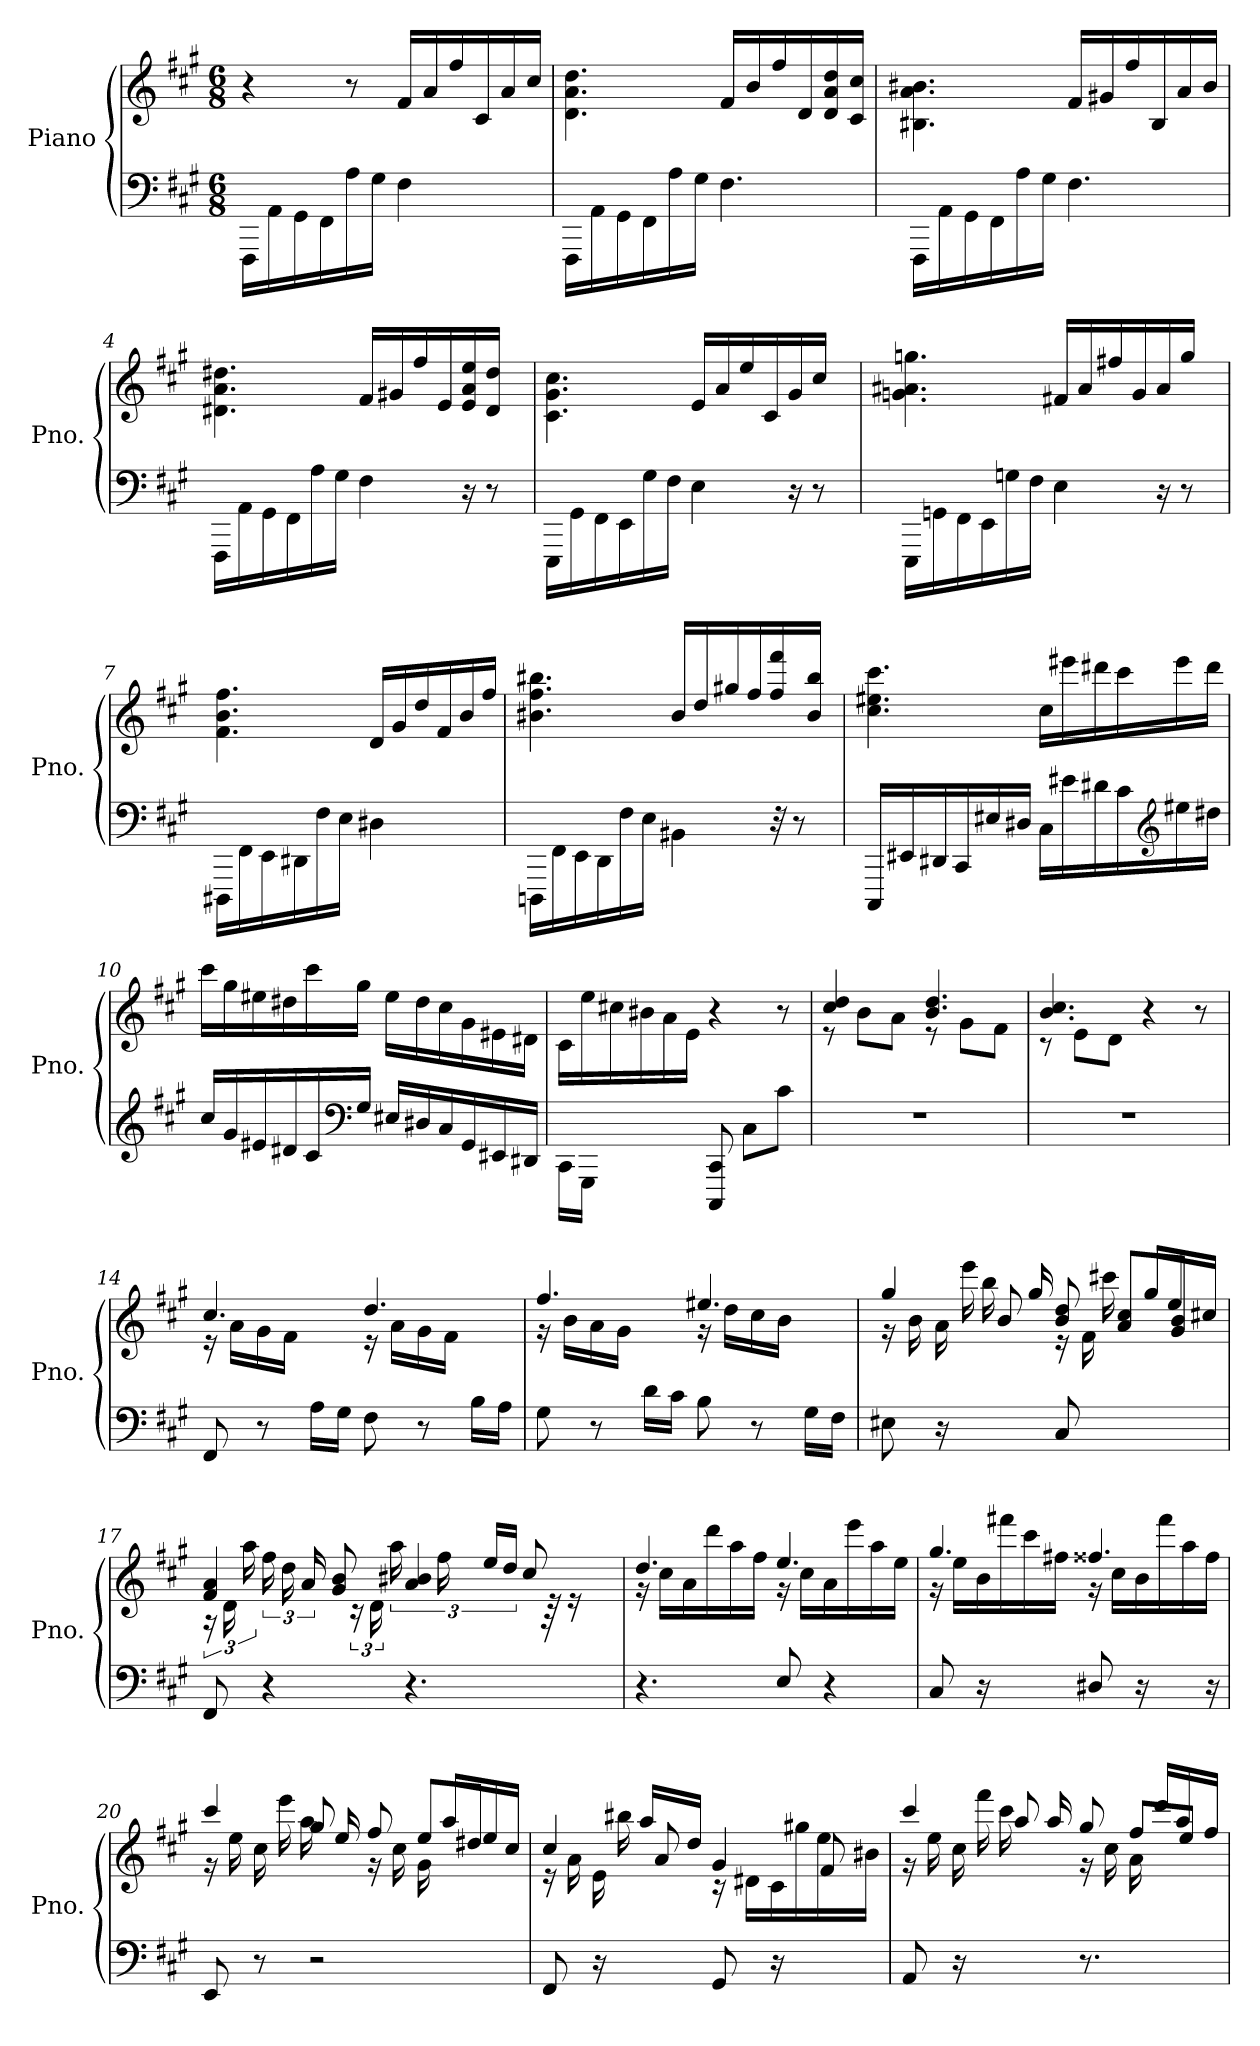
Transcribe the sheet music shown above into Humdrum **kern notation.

**kern	**kern
*part1	*part1
*staff2	*staff1
*I"Piano	*
*I'Pno.	*
*clefF4	*clefG2
*k[f#c#g#]	*k[f#c#g#]
*M6/8	*M6/8
=1	=1
*	*^
16FFF#\LL	4r	4.ryy
16AA\	.	.
16GG#\	.	.
16FF#\	.	.
16A\	8r	.
16G#\JJ	.	.
4F#\	4.ryy	16f#/LL
.	.	16a/
.	.	16ff#/
.	.	16c#/
8ryy	.	16a/
.	.	16cc#/JJ
*	*v	*v
=2	=2
16FFF#\LL	4.d\ 4.a\ 4.dd\
16AA\	.
16GG#\	.
16FF#\	.
16A\	.
16G#\JJ	.
4.F#\	16f#/LL
.	16b/
.	16ff#/
.	16d/
.	16d/ 16a/ 16dd/
.	16c#/ 16cc#/JJ
=3	=3
16FFF#\LL	4.B#X\ 4.a\ 4.b#X\
16AA\	.
16GG#\	.
16FF#\	.
16A\	.
16G#\JJ	.
4.F#\	16f#/LL
.	16g#X/
.	16ff#/
.	16B#/
.	16a/
.	16b#/JJ
!!LO:LB:g=z
=4	=4
16FFF#\LL	4.d#X\ 4.a\ 4.dd#X\
16AA\	.
16GG#\	.
16FF#\	.
16A\	.
16G#\JJ	.
4F#\	16f#/LL
.	16g#X/
.	16ff#/
.	16e/
16r	16e/ 16a/ 16ee/
8r	16d#/ 16dd#/JJ
.	16ryy
=5	=5
16EEE\LL	4.c#\ 4.g#\ 4.cc#\
16GG#\	.
16FF#\	.
16EE\	.
16G#\	.
16F#\JJ	.
4E\	16e/LL
.	16a/
.	16ee/
.	16c#/
16r	16g#/
8r	16cc#/JJ
.	16ryy
=6	=6
16EEE\LL	4.gn\ 4.a#X\ 4.ggn\
16GGn\	.
16FF#\	.
16EE\	.
16Gn\	.
16F#\JJ	.
4E\	16f#X/LL
.	16a#/
.	16ff#X/
.	16g/
16r	16a#/
8r	16gg/JJ
.	16ryy
!!LO:LB:g=z
=7	=7
16DDD#X\LL	4.f#\ 4.b\ 4.ff#\
16FF#\	.
16EE\	.
16DD#X\	.
16F#\	.
16E\JJ	.
4D#X\	16d/LL
.	16g#/
.	16dd/
.	16f#/
8ryy	16b/
.	16ff#/JJ
=8	=8
16DDDn\LL	4.b#X\ 4.ff#\ 4.bb#X\
16FF#\	.
16EE\	.
16DD\	.
16F#\	.
16E\JJ	.
4BB#X\	16b#/LL
.	16dd/
.	16gg#X/
.	16ff#/
32r	16ff#/ 16fff#/
8r	.
.	16b#/ 16bb#/JJ
.	32ryy
!!LO:LB:g=z
=9	=9
16CCC#/LL	4.cc#\ 4.ee#X\ 4.ccc#\
16EE#X/	.
16DD#X/	.
16CC#/	.
16E#X/	.
16D#X/JJ	.
16C#\LL	16cc#\LL
16e#X\	16eee#X\
16d#X\	16ddd#X\
16c#\	16ccc#\
*clefG2	*
16ee#X\	16eee#\
16dd#X\JJ	16ddd#\JJ
=10	=10
16cc#/LL	16ccc#\LL
16g#/	16gg#\
16e#X/	16ee#X\
16d#X/	16dd#X\
16c#/	16ccc#\
*clefF4	*
16G#/JJ	16gg#\JJ
16E#X/LL	16ee#\LL
16D#X/	16dd#\
16C#/	16cc#\
16GG#/	16g#\
16EE#X/	16e#X\
16DD#X/JJ	16d#X\JJ
!!LO:LB:g=z
=11	=11
*^	*
4.ryy	16CC#\LL	16c#\LL
.	16GGG#\JJ	16ee\
.	4.ryy	16cc#X\
.	.	16b#X\
.	.	16a\
.	.	16e\JJ
8CCC#/ 8CC#/	.	4r
4ryy	8C#\L	.
.	8c#\J	8r
*v	*v	*
=12	=12
*	*^
2.r	4cc#/ 4dd/	8r
.	.	8b\L
.	8ryy	8a\J
.	4.b/ 4.dd/	8r
.	.	8g#\L
.	.	8f#\J
=13	=13	=13
2.r	4.b/ 4.cc#/	8r
.	.	8e\L
.	.	8d\J
.	4r	4.ryy
.	8r	.
=14	=14	=14
8FF#/	4.cc#/	16r
.	.	16a\LL
8r	.	16g#\
.	.	16f#\JJ
16A\LL	.	8ryy
16G#\JJ	.	.
8F#\	4.dd/	16r
.	.	16a\LL
8r	.	16g#\
.	.	16f#\JJ
16B\LL	.	8ryy
16A\JJ	.	.
!!LO:PB:g=z	!!
=15	=15	=15
8G#\	4.ff#/	16r
.	.	16b\LL
8r	.	16a\
.	.	16g#\JJ
16d\LL	.	8ryy
16c#\JJ	.	.
8B\	4.ee#X/	16r
.	.	16dd\LL
8r	.	16cc#\
.	.	16b\JJ
16G#\LL	.	8ryy
16F#\JJ	.	.
=16	=16	=16
*^	*	*
8E#X\	8ryy	4gg#/	16r
.	.	.	16b\
4ryy	16r	.	16a\
.	2ryy	.	16eee\
.	.	8b/	16bb\
.	.	.	16gg#/
8C#/	.	8b/ 8dd/	16r
.	.	.	16f#\
4ryy	.	8a/ 8cc#/L	16ccc#X\
.	.	.	16gg#/LL
.	.	8g#/ 8b/J	16ee/
.	16ryy	.	16cc#X/JJ
*v	*v	*	*
!!LO:LB:g=z	!!
=17	=17	=17
8FF#/	4f#/ 4a/	24r
.	.	24d\
.	.	24aa\
4r	.	24ff#\
.	.	24dd\
.	.	24a/
.	8g#/ 8b/	24ryy
.	.	24r
.	.	24d\
4.r	4a/ 4b#X/	24aa\
.	.	24ff#\
.	.	12ryy
.	.	24ee/LL
.	.	24dd/JJ
.	8cc#/	24ryy
.	.	64r
.	.	16r
.	.	192%17ryy
!	!LO:N:vis=16.	!
12ryy	12ryy	.
=18	=18	=18
4.r	4.dd/	16r
.	.	16cc#\LL
.	.	16a\
.	.	16ddd\
.	.	16aa\
.	.	16ff#\JJ
8E/	4.ee/	16r
.	.	16cc#\LL
4r	.	16a\
.	.	16eee\
.	.	16aa\
.	.	16ee\JJ
!!LO:LB:g=z	!!
=19	=19	=19
*^	*	*
8C#/	2ryy	4.gg#/	16r
.	.	.	16ee\LL
16r	.	.	16b\
8.ryy	.	.	16fff#X\
.	.	.	16ccc#\
.	.	.	16ff#X\JJ
8D#X/	.	4.ff##X/	16r
.	.	.	16cc#\LL
4ryy	16r	.	16b\
.	8ryy	.	16fff#\
.	.	.	16aa\
.	16r	.	16ff##\JJ
*v	*v	*	*
=20	=20	=20
8EE/	4ccc#/	16r
.	.	16ee\
8r	.	16cc#\
.	.	16eee\
2r	8gg#/	16aa\
.	.	16ee/
.	8ff#/	16r
.	.	16cc#\
.	8ee/L	16g#\
.	.	16aa/LL
.	8dd#X/J	16ee/
.	.	16cc#/JJ
!!LO:LB:g=z	!!
=21	=21	=21
8FF#/	4cc#/	16r
.	.	16a\
16r	.	16e\
8.ryy	.	16bb#X\
.	8a/	16aa/LL
.	.	16dd/JJ
8GG#/	4g#/	16r
.	.	16d#X\LL
16r	.	16c#\
8.ryy	.	16gg#X\
.	8f#/	16ee\
.	.	16b#X\JJ
=22	=22	=22
*^	*	*
8AA/	8ryy	4ccc#/	16r
.	.	.	16ee\
4ryy	16r	.	16cc#\
.	2ryy	.	16fff#\
.	.	8aa/	16ccc#\
.	.	.	16aa/
8.r	.	8gg#/	16r
.	.	.	16cc#\
.	.	8ff#/L	16a\
8.ryy	.	.	16ddd/LL
.	.	8ee/J	16aa/
.	16ryy	.	16ff#/JJ
*v	*v	*	*
*	*v	*v
=	=
*-	*-
